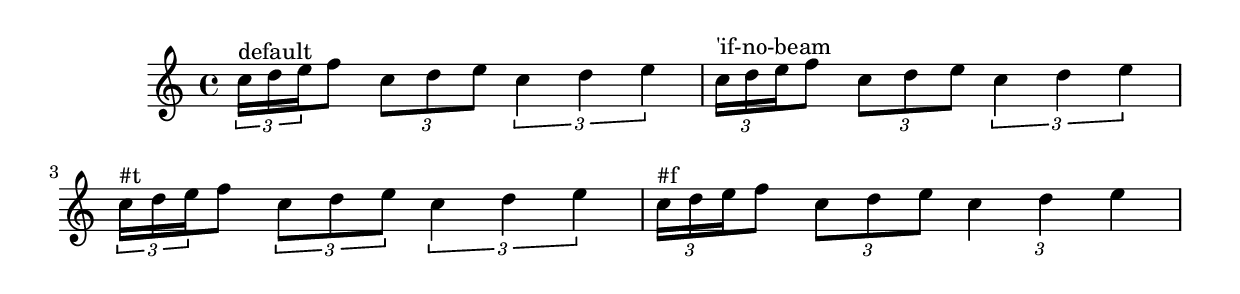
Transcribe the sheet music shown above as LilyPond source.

%% DO NOT EDIT this file manually; it is automatically
%% generated from LSR http://lsr.dsi.unimi.it
%% Make any changes in LSR itself, or in Documentation/snippets/new/ ,
%% and then run scripts/auxiliar/makelsr.py
%%
%% This file is in the public domain.
\version "2.14.0"

\header {
  lsrtags = "rhythms, tweaks-and-overrides"

%% Translation of GIT committish: 8b93de6ce951b7b14bc7818f31019524295b990f

  texidoces = "
El comportamiento predeterminado de la visibilidad de los corchetes de
grupo de valoración especial es imprimir el corchete a no ser que haya
una barra de la misma longitud que el grupo especial.  Para controlar
la visibilidad de los corchetes de grupo, establezca la propiedad
@code{'bracket-visibility} a @code{#t} (imprimir el corchete siempre),
@code{#f} (no imprimirlo nunca) o @code{'if-no-beam} (imprimir el
corchete solamente si no hay barra).

"

  doctitlees = "Controlar la visibilidad de los corchetes de grupo especial"

%% Translation of GIT committish: 190a067275167c6dc9dd0afef683d14d392b7033

  texidocfr = "
Selon la tradition, les crochets indicateurs de nolet sont toujours
imprimés sauf dans le cas où ils seraient de la même longuer qu'une
ligature.  LilyPond permet, au travers de la propriété
@code{'bracket-visibility}, de contôler précisément leur
affichage@tie{}: déterminée à @code{#t}, ils seront toujours
imprimés@tie{}; @code{#f} permet de ne jamais les imprimer, et
@code{#'if-no-beam} les imprimera en l'absence de ligature.

"
  doctitlefr = "Contrôle de l'impression des crochets de nolet"


  texidoc = "
The default behavior of tuplet-bracket visibility is to print a bracket
unless there is a beam of the same length as the tuplet. To control the
visibility of tuplet brackets, set the property
@code{'bracket-visibility} to either @code{#t} (always print a
bracket), @code{#f} (never print a bracket) or @code{#'if-no-beam}
(only print a bracket if there is no beam).

"
  doctitle = "Controlling tuplet bracket visibility"
} % begin verbatim

music = \relative c'' {
  \times 2/3 { c16[ d e } f8]
  \times 2/3 { c8 d e }
  \times 2/3 { c4 d e }
}

\new Voice {
  \relative c' {
    << \music s4^"default" >>
    \override TupletBracket #'bracket-visibility = #'if-no-beam
    << \music s4^"'if-no-beam" >>
    \override TupletBracket #'bracket-visibility = ##t
    << \music s4^"#t" >>
    \override TupletBracket #'bracket-visibility = ##f
    << \music s4^"#f" >>
  }
}


